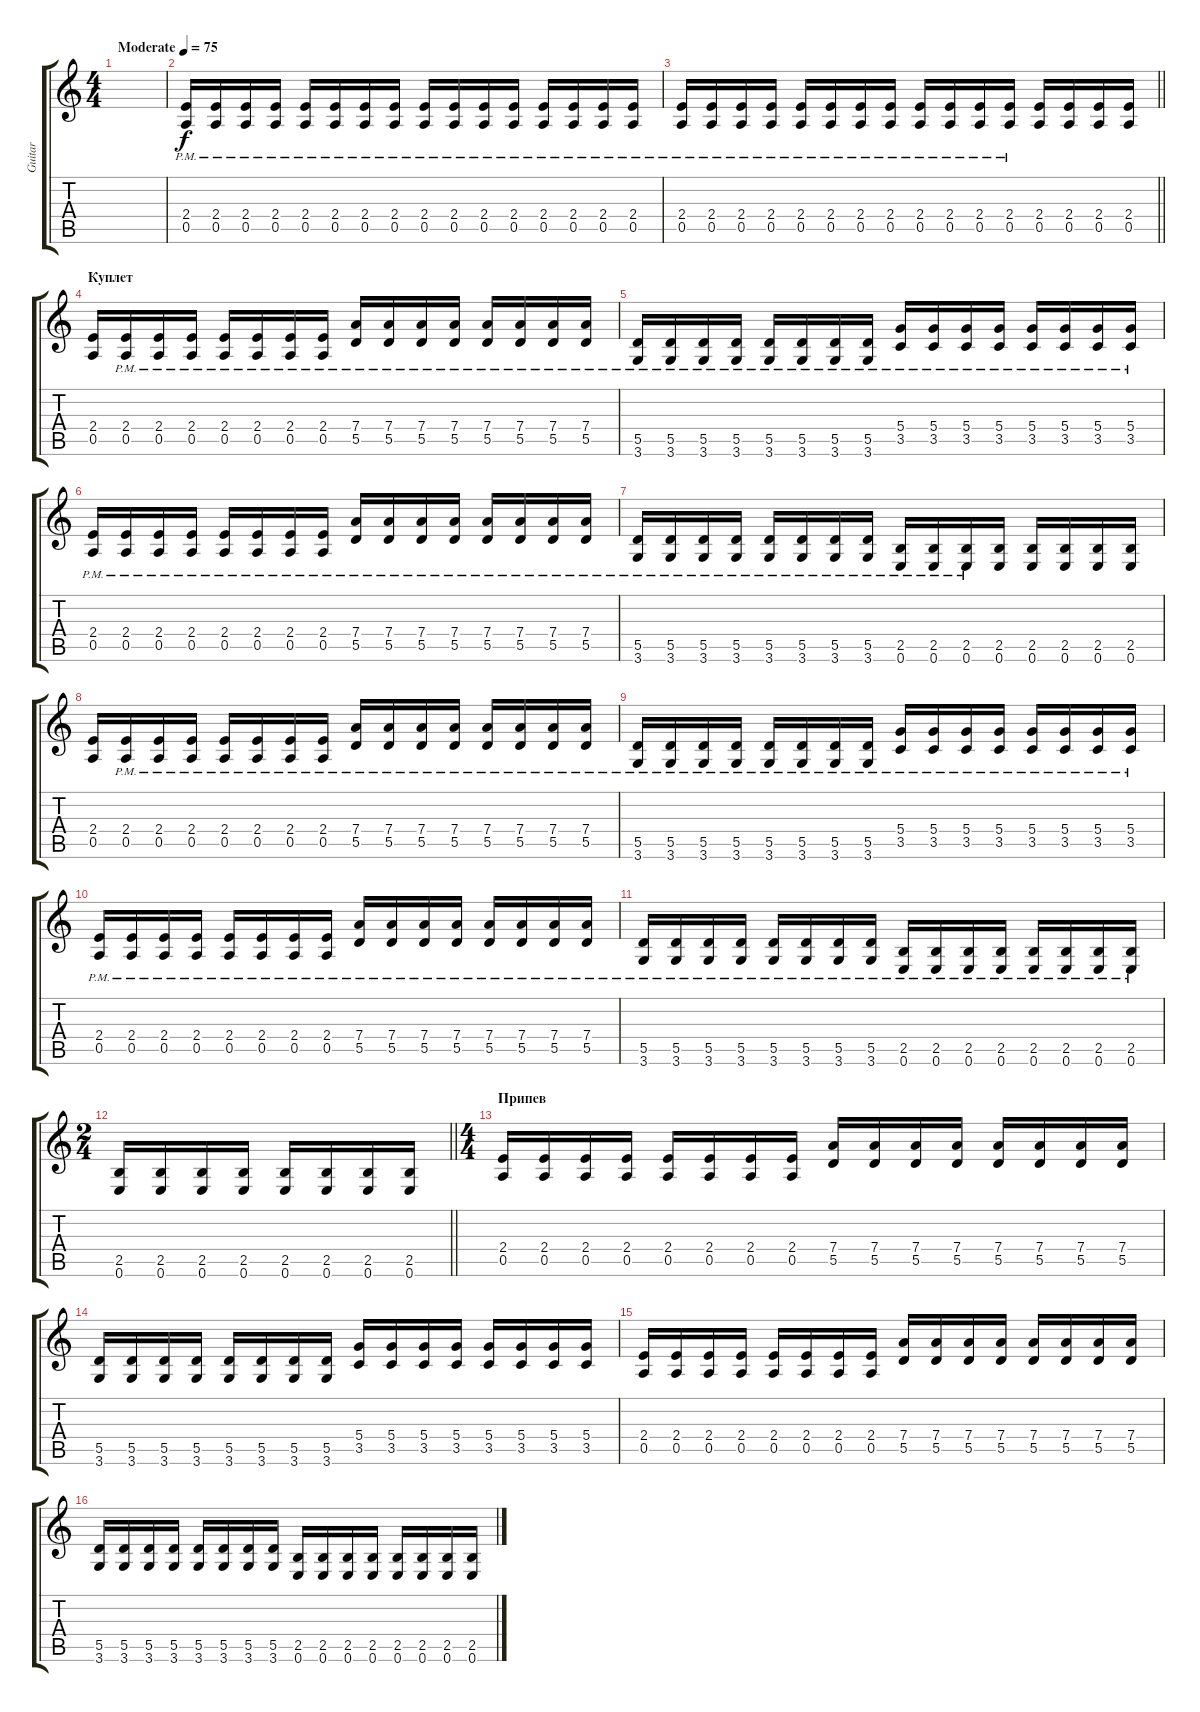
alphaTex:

\track ("Guitar" "Guitar") {instrument overdrivenguitar}
\staff {score tabs}
\tuning (E4 B3 G3 D3 A2 E2) {hide}
\ts (4 4)
\tempo (75 "Moderate")
\clef g2
\ks c
|
(2.4{pm} 0.5{pm}).16 (2.4{pm} 0.5{pm}).16 (2.4{pm} 0.5{pm}).16 (2.4{pm} 0.5{pm}).16 (2.4{pm} 0.5{pm}).16 (2.4{pm} 0.5{pm}).16 (2.4{pm} 0.5{pm}).16 (2.4{pm} 0.5{pm}).16 (2.4{pm} 0.5{pm}).16 (2.4{pm} 0.5{pm}).16 (2.4{pm} 0.5{pm}).16 (2.4{pm} 0.5{pm}).16 (2.4{pm} 0.5{pm}).16 (2.4{pm} 0.5{pm}).16 (2.4{pm} 0.5{pm}).16 (2.4{pm} 0.5{pm}).16 |
\barLineRight lightlight
(2.4{pm} 0.5{pm}).16 (2.4{pm} 0.5{pm}).16 (2.4{pm} 0.5{pm}).16 (2.4{pm} 0.5{pm}).16 (2.4{pm} 0.5{pm}).16 (2.4{pm} 0.5{pm}).16 (2.4{pm} 0.5{pm}).16 (2.4{pm} 0.5{pm}).16 (2.4{pm} 0.5{pm}).16 (2.4{pm} 0.5{pm}).16 (2.4{pm} 0.5{pm}).16 (2.4{pm} 0.5{pm}).16 (2.4 0.5).16 (2.4 0.5).16 (2.4 0.5).16 (2.4 0.5).16 |
\section ("" "Куплет")
(2.4 0.5).16 (2.4{pm} 0.5{pm}).16 (2.4{pm} 0.5{pm}).16 (2.4{pm} 0.5{pm}).16 (2.4{pm} 0.5{pm}).16 (2.4{pm} 0.5{pm}).16 (2.4{pm} 0.5{pm}).16 (2.4{pm} 0.5{pm}).16 (7.4{pm} 5.5{pm}).16 (7.4{pm} 5.5{pm}).16 (7.4{pm} 5.5{pm}).16 (7.4{pm} 5.5{pm}).16 (7.4{pm} 5.5{pm}).16 (7.4{pm} 5.5{pm}).16 (7.4{pm} 5.5{pm}).16 (7.4{pm} 5.5{pm}).16 |
(5.5{pm} 3.6{pm}).16 (5.5{pm} 3.6{pm}).16 (5.5{pm} 3.6{pm}).16 (5.5{pm} 3.6{pm}).16 (5.5{pm} 3.6{pm}).16 (5.5{pm} 3.6{pm}).16 (5.5{pm} 3.6{pm}).16 (5.5{pm} 3.6{pm}).16 (5.4{pm} 3.5{pm}).16 (5.4{pm} 3.5{pm}).16 (5.4{pm} 3.5{pm}).16 (5.4{pm} 3.5{pm}).16 (5.4{pm} 3.5{pm}).16 (5.4{pm} 3.5{pm}).16 (5.4{pm} 3.5{pm}).16 (5.4{pm} 3.5{pm}).16 |
(2.4{pm} 0.5{pm}).16 (2.4{pm} 0.5{pm}).16 (2.4{pm} 0.5{pm}).16 (2.4{pm} 0.5{pm}).16 (2.4{pm} 0.5{pm}).16 (2.4{pm} 0.5{pm}).16 (2.4{pm} 0.5{pm}).16 (2.4{pm} 0.5{pm}).16 (7.4{pm} 5.5{pm}).16 (7.4{pm} 5.5{pm}).16 (7.4{pm} 5.5{pm}).16 (7.4{pm} 5.5{pm}).16 (7.4{pm} 5.5{pm}).16 (7.4{pm} 5.5{pm}).16 (7.4{pm} 5.5{pm}).16 (7.4{pm} 5.5{pm}).16 |
(5.5{pm} 3.6{pm}).16 (5.5{pm} 3.6{pm}).16 (5.5{pm} 3.6{pm}).16 (5.5{pm} 3.6{pm}).16 (5.5{pm} 3.6{pm}).16 (5.5{pm} 3.6{pm}).16 (5.5{pm} 3.6{pm}).16 (5.5{pm} 3.6{pm}).16 (2.5{pm} 0.6{pm}).16 (2.5{pm} 0.6{pm}).16 (2.5{pm} 0.6{pm}).16 (2.5 0.6).16 (2.5 0.6).16 (2.5 0.6).16 (2.5 0.6).16 (2.5 0.6).16 |
(2.4 0.5).16 (2.4{pm} 0.5{pm}).16 (2.4{pm} 0.5{pm}).16 (2.4{pm} 0.5{pm}).16 (2.4{pm} 0.5{pm}).16 (2.4{pm} 0.5{pm}).16 (2.4{pm} 0.5{pm}).16 (2.4{pm} 0.5{pm}).16 (7.4{pm} 5.5{pm}).16 (7.4{pm} 5.5{pm}).16 (7.4{pm} 5.5{pm}).16 (7.4{pm} 5.5{pm}).16 (7.4{pm} 5.5{pm}).16 (7.4{pm} 5.5{pm}).16 (7.4{pm} 5.5{pm}).16 (7.4{pm} 5.5{pm}).16 |
(5.5{pm} 3.6{pm}).16 (5.5{pm} 3.6{pm}).16 (5.5{pm} 3.6{pm}).16 (5.5{pm} 3.6{pm}).16 (5.5{pm} 3.6{pm}).16 (5.5{pm} 3.6{pm}).16 (5.5{pm} 3.6{pm}).16 (5.5{pm} 3.6{pm}).16 (5.4{pm} 3.5{pm}).16 (5.4{pm} 3.5{pm}).16 (5.4{pm} 3.5{pm}).16 (5.4{pm} 3.5{pm}).16 (5.4{pm} 3.5{pm}).16 (5.4{pm} 3.5{pm}).16 (5.4{pm} 3.5{pm}).16 (5.4{pm} 3.5{pm}).16 |
(2.4{pm} 0.5{pm}).16 (2.4{pm} 0.5{pm}).16 (2.4{pm} 0.5{pm}).16 (2.4{pm} 0.5{pm}).16 (2.4{pm} 0.5{pm}).16 (2.4{pm} 0.5{pm}).16 (2.4{pm} 0.5{pm}).16 (2.4{pm} 0.5{pm}).16 (7.4{pm} 5.5{pm}).16 (7.4{pm} 5.5{pm}).16 (7.4{pm} 5.5{pm}).16 (7.4{pm} 5.5{pm}).16 (7.4{pm} 5.5{pm}).16 (7.4{pm} 5.5{pm}).16 (7.4{pm} 5.5{pm}).16 (7.4{pm} 5.5{pm}).16 |
(5.5{pm} 3.6{pm}).16 (5.5{pm} 3.6{pm}).16 (5.5{pm} 3.6{pm}).16 (5.5{pm} 3.6{pm}).16 (5.5{pm} 3.6{pm}).16 (5.5{pm} 3.6{pm}).16 (5.5{pm} 3.6{pm}).16 (5.5{pm} 3.6{pm}).16 (2.5{pm} 0.6{pm}).16 (2.5{pm} 0.6{pm}).16 (2.5{pm} 0.6{pm}).16 (2.5{pm} 0.6{pm}).16 (2.5{pm} 0.6{pm}).16 (2.5{pm} 0.6{pm}).16 (2.5{pm} 0.6{pm}).16 (2.5{pm} 0.6{pm}).16 |
\ts (2 4)
\barLineRight lightlight
(2.5 0.6).16 (2.5 0.6).16 (2.5 0.6).16 (2.5 0.6).16 (2.5 0.6).16 (2.5 0.6).16 (2.5 0.6).16 (2.5 0.6).16 |
\ts (4 4)
\section ("" "Припев")
(2.4 0.5).16 (2.4 0.5).16 (2.4 0.5).16 (2.4 0.5).16 (2.4 0.5).16 (2.4 0.5).16 (2.4 0.5).16 (2.4 0.5).16 (7.4 5.5).16 (7.4 5.5).16 (7.4 5.5).16 (7.4 5.5).16 (7.4 5.5).16 (7.4 5.5).16 (7.4 5.5).16 (7.4 5.5).16 |
(5.5 3.6).16 (5.5 3.6).16 (5.5 3.6).16 (5.5 3.6).16 (5.5 3.6).16 (5.5 3.6).16 (5.5 3.6).16 (5.5 3.6).16 (5.4 3.5).16 (5.4 3.5).16 (5.4 3.5).16 (5.4 3.5).16 (5.4 3.5).16 (5.4 3.5).16 (5.4 3.5).16 (5.4 3.5).16 |
(2.4 0.5).16 (2.4 0.5).16 (2.4 0.5).16 (2.4 0.5).16 (2.4 0.5).16 (2.4 0.5).16 (2.4 0.5).16 (2.4 0.5).16 (7.4 5.5).16 (7.4 5.5).16 (7.4 5.5).16 (7.4 5.5).16 (7.4 5.5).16 (7.4 5.5).16 (7.4 5.5).16 (7.4 5.5).16 |
(5.5 3.6).16 (5.5 3.6).16 (5.5 3.6).16 (5.5 3.6).16 (5.5 3.6).16 (5.5 3.6).16 (5.5 3.6).16 (5.5 3.6).16 (2.5 0.6).16 (2.5 0.6).16 (2.5 0.6).16 (2.5 0.6).16 (2.5 0.6).16 (2.5 0.6).16 (2.5 0.6).16 (2.5 0.6).16
